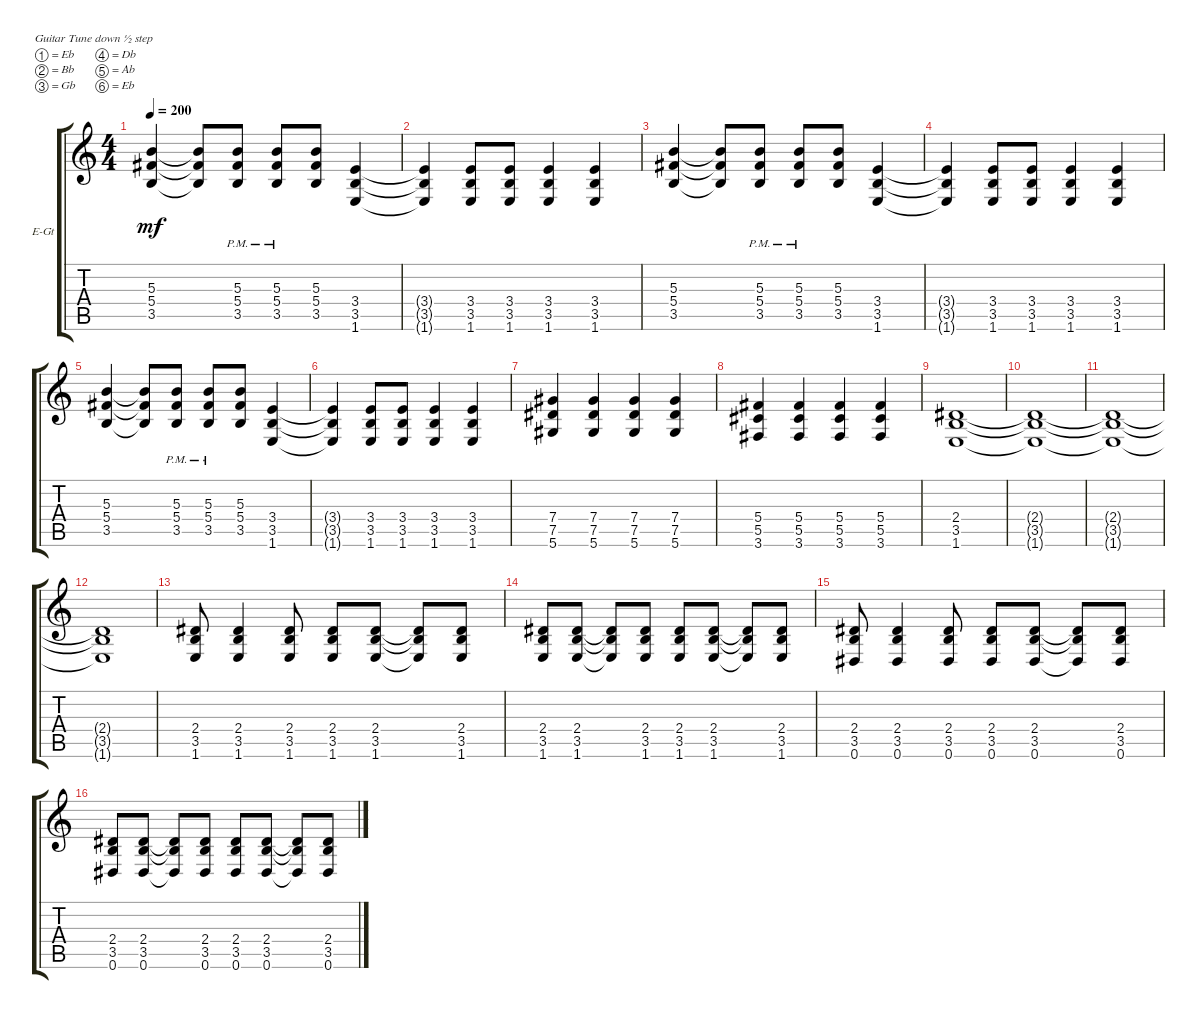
\defaultSystemsLayout 4
\bracketExtendMode groupsimilarinstruments
\firstSystemTrackNameOrientation horizontal
\otherSystemsTrackNameOrientation horizontal
\track ("Guitar 1" "E-Gt") {instrument electricguitarclean}
\staff {score tabs}
\tuning (Eb4 Bb3 Gb3 Db3 Ab2 Eb2)
\ts (4 4)
\tempo 200
\clef g2
\ks c
(3.5 5.4 5.3).4{dy mf} (5.3{t} 5.4{t} 3.5{t}).8 (3.5 5.4 5.3{pm}).8 (3.5 5.4 5.3{pm}).8 (3.5 5.4 5.3).8 (1.6 3.5 3.4).4 |
(1.6{t} 3.5{t} 3.4{t}).4 (3.4 3.5 1.6).8 (1.6 3.5 3.4).8 (1.6 3.5 3.4).4 (1.6 3.5 3.4).4 |
(3.5 5.4 5.3).4 (5.3{t} 5.4{t} 3.5{t}).8 (3.5{pm} 5.4{pm} 5.3{pm}).8 (3.5{pm} 5.4{pm} 5.3{pm}).8 (3.5 5.4 5.3).8 (1.6 3.5 3.4).4 |
(1.6{t} 3.5{t} 3.4{t}).4 (3.4 3.5 1.6).8 (1.6 3.5 3.4).8 (1.6 3.5 3.4).4 (1.6 3.5 3.4).4 |
(3.5 5.4 5.3).4 (5.3{t} 5.4{t} 3.5{t}).8 (3.5{pm} 5.4{pm} 5.3{pm}).8 (3.5{pm} 5.4{pm} 5.3{pm}).8 (3.5 5.4 5.3).8 (1.6 3.5 3.4).4 |
(1.6{t} 3.5{t} 3.4{t}).4 (3.4 3.5 1.6).8 (1.6 3.5 3.4).8 (1.6 3.5 3.4).4 (1.6 3.5 3.4).4 |
(5.6 7.5 7.4).4 (7.4 7.5 5.6).4 (7.4 7.5 5.6).4 (7.4 7.5 5.6).4 |
(3.6 5.5 5.4).4 (5.4 5.5 3.6).4 (5.4 5.5 3.6).4 (5.4 5.5 3.6).4 |
(1.6 3.5 2.4).1 |
(1.6{t} 3.5{t} 2.4{t}).1 |
(2.4{t} 3.5{t} 1.6{t}).1 |
(1.6{t} 3.5{t} 2.4{t}).1 |
(1.6 3.5 2.4).8 (2.4 3.5 1.6).4 (2.4 3.5 1.6).8 (1.6 3.5 2.4).8 (1.6 3.5 2.4).8 (1.6{t} 3.5{t} 2.4{t}).8 (2.4 3.5 1.6).8 |
(1.6 3.5 2.4).8 (2.4 3.5 1.6).8 (1.6{t} 3.5{t} 2.4{t}).8 (2.4 3.5 1.6).8 (1.6 3.5 2.4).8 (1.6 3.5 2.4).8 (1.6{t} 3.5{t} 2.4{t}).8 (2.4 3.5 1.6).8 |
(0.6 3.5 2.4).8 (2.4 3.5 0.6).4 (2.4 3.5 0.6).8 (0.6 3.5 2.4).8 (0.6 3.5 2.4).8 (0.6{t} 3.5{t} 2.4{t}).8 (2.4 3.5 0.6).8 |
(0.6 3.5 2.4).8 (2.4 3.5 0.6).8 (0.6{t} 3.5{t} 2.4{t}).8 (2.4 3.5 0.6).8 (0.6 3.5 2.4).8 (0.6 3.5 2.4).8 (0.6{t} 3.5{t} 2.4{t}).8 (2.4 3.5 0.6).8
